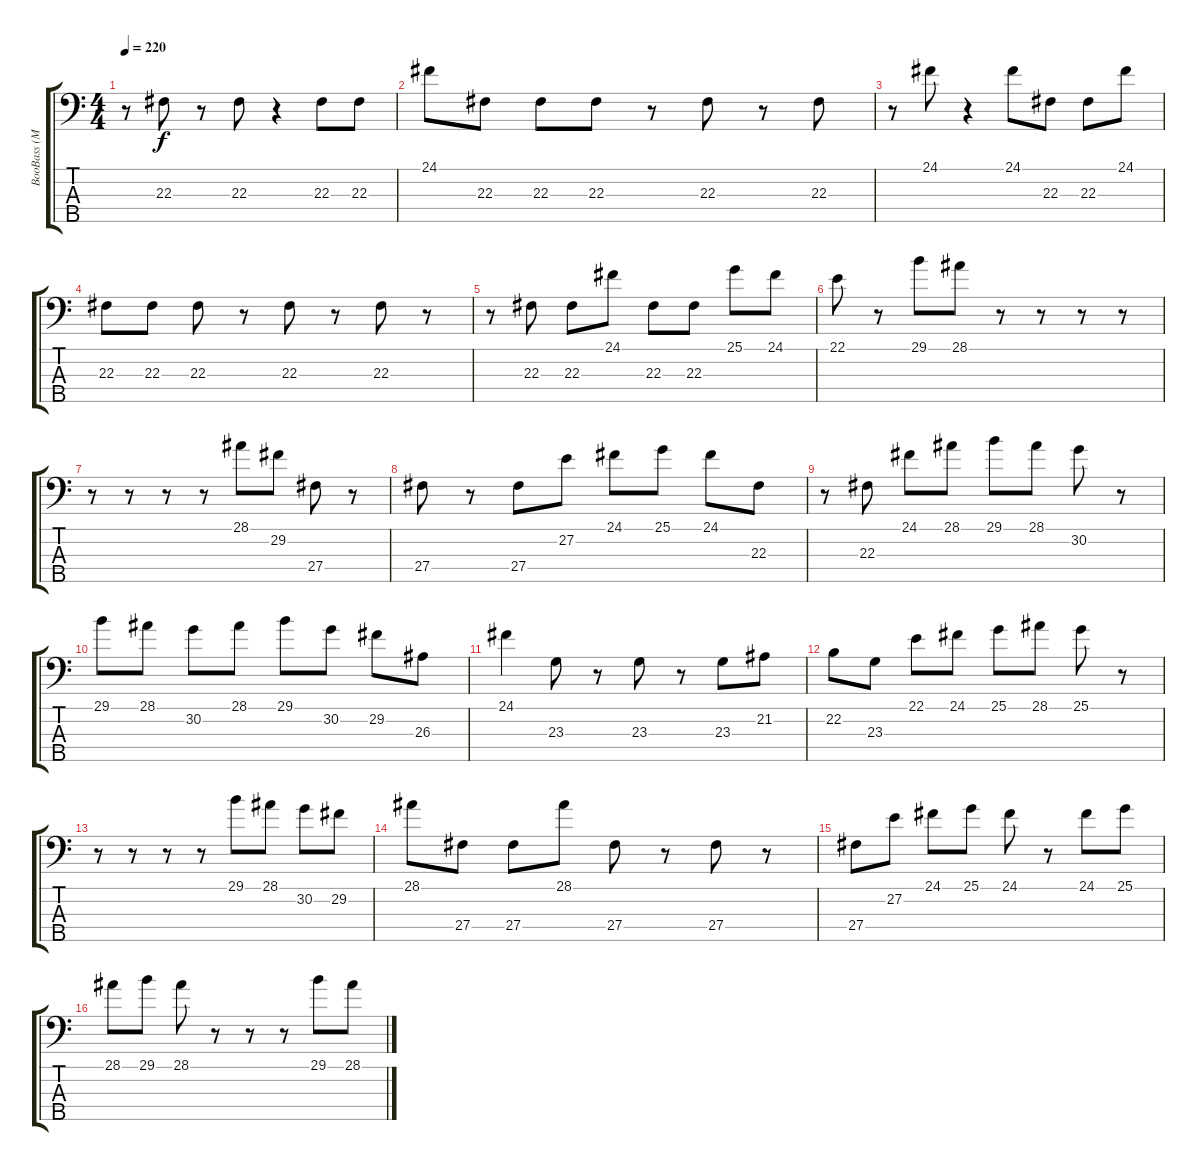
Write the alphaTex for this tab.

\track ("BooBass (MIDI)" "BooBass (M") {instrument acousticgrandpiano}
\staff {score tabs}
\tuning (Gb2 Db2 Ab1 Eb1 Ab0) {hide}
\ts (4 4)
\tempo 220
\clef f4
\ks c
r.8{dy f} 22.3.8 r.8 22.3.8 r.4 22.3.8 22.3.8 |
24.1.8 22.3.8 22.3.8 22.3.8 r.8 22.3.8 r.8 22.3.8 |
r.8 24.1.8 r.4 24.1.8 22.3.8 22.3.8 24.1.8 |
22.3.8 22.3.8 22.3.8 r.8 22.3.8 r.8 22.3.8 r.8 |
r.8 22.3.8 22.3.8 24.1.8 22.3.8 22.3.8 25.1.8 24.1.8 |
22.1.8 r.8 29.1.8 28.1.8 r.8 r.8 r.8 r.8 |
r.8 r.8 r.8 r.8 28.1.8 29.2.8 27.4.8 r.8 |
27.4.8 r.8 27.4.8 27.2.8 24.1.8 25.1.8 24.1.8 22.3.8 |
r.8 22.3.8 24.1.8 28.1.8 29.1.8 28.1.8 30.2.8 r.8 |
29.1.8 28.1.8 30.2.8 28.1.8 29.1.8 30.2.8 29.2.8 26.3.8 |
24.1.4 23.3.8 r.8 23.3.8 r.8 23.3.8 21.2.8 |
22.2.8 23.3.8 22.1.8 24.1.8 25.1.8 28.1.8 25.1.8 r.8 |
r.8 r.8 r.8 r.8 29.1.8 28.1.8 30.2.8 29.2.8 |
28.1.8 27.4.8 27.4.8 28.1.8 27.4.8 r.8 27.4.8 r.8 |
27.4.8 27.2.8 24.1.8 25.1.8 24.1.8 r.8 24.1.8 25.1.8 |
28.1.8 29.1.8 28.1.8 r.8 r.8 r.8 29.1.8 28.1.8
